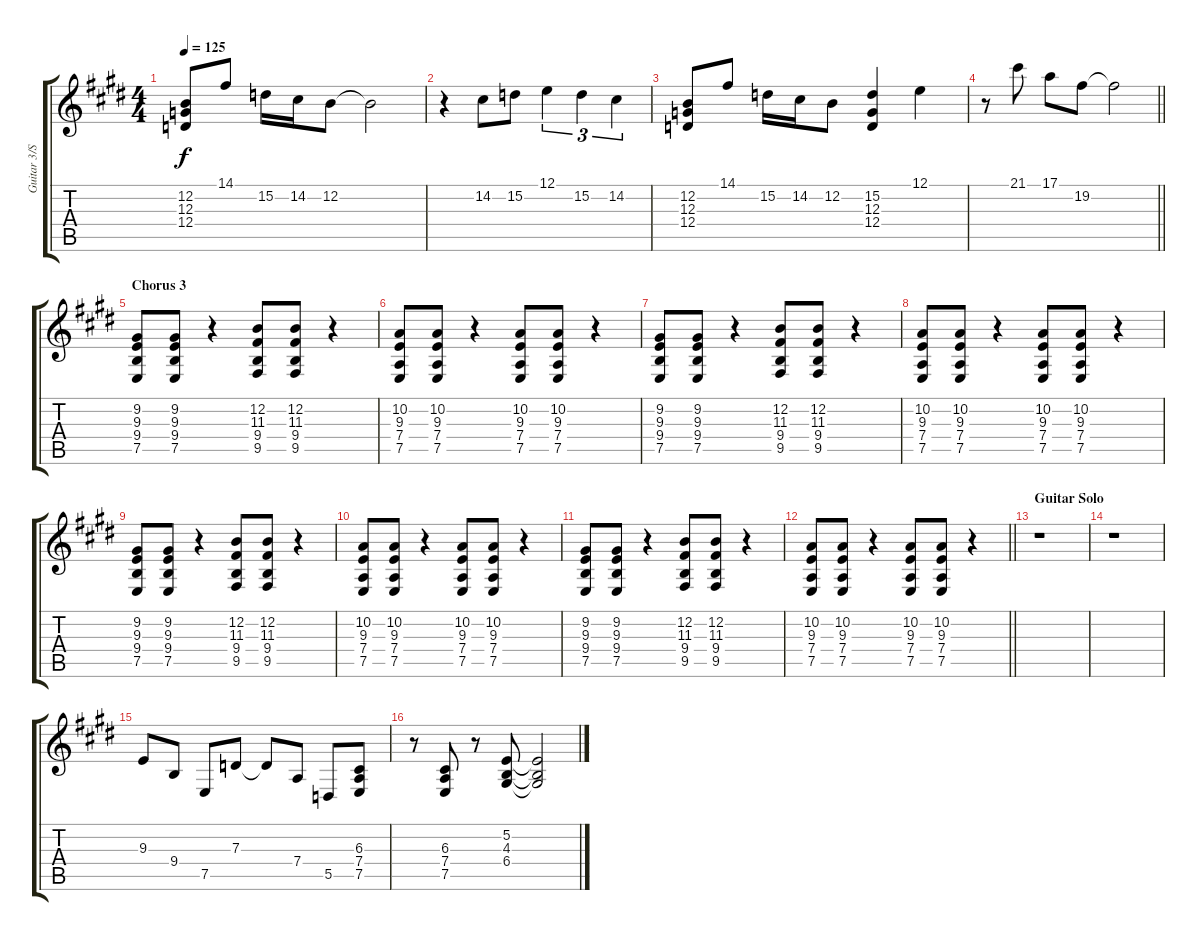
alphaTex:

\track ("Guitar 3/Synth" "Guitar 3/S") {instrument lead1square}
\staff {score tabs}
\tuning (E4 B3 G3 D3 A2 E2) {hide}
\ts (4 4)
\tempo 125
\clef g2
\ks e
(12.2 12.3 12.4).8{dy f} 14.1.8 15.2.16 14.2.16 12.2.8 12.2{t}.2 |
r.4 14.2.8 15.2.8 12.1.4{tu (3 2)} 15.2.4{tu (3 2)} 14.2.4{tu (3 2)} |
(12.2 12.3 12.4).8 14.1.8 15.2.16 14.2.16 12.2.8 (15.2 12.3 12.4).4 12.1.4 |
\barLineRight lightlight
r.8 21.1.8 17.1.8 19.2.8 19.2{t}.2 |
\section ("" "Chorus 3")
(9.2 9.3 9.4 7.5).8 (9.2 9.3 9.4 7.5).8 r.4 (12.2 11.3 9.4 9.5).8 (12.2 11.3 9.4 9.5).8 r.4 |
(10.2 9.3 7.4 7.5).8 (10.2 9.3 7.4 7.5).8 r.4 (10.2 9.3 7.4 7.5).8 (10.2 9.3 7.4 7.5).8 r.4 |
(9.2 9.3 9.4 7.5).8 (9.2 9.3 9.4 7.5).8 r.4 (12.2 11.3 9.4 9.5).8 (12.2 11.3 9.4 9.5).8 r.4 |
(10.2 9.3 7.4 7.5).8 (10.2 9.3 7.4 7.5).8 r.4 (10.2 9.3 7.4 7.5).8 (10.2 9.3 7.4 7.5).8 r.4 |
(9.2 9.3 9.4 7.5).8 (9.2 9.3 9.4 7.5).8 r.4 (12.2 11.3 9.4 9.5).8 (12.2 11.3 9.4 9.5).8 r.4 |
(10.2 9.3 7.4 7.5).8 (10.2 9.3 7.4 7.5).8 r.4 (10.2 9.3 7.4 7.5).8 (10.2 9.3 7.4 7.5).8 r.4 |
(9.2 9.3 9.4 7.5).8 (9.2 9.3 9.4 7.5).8 r.4 (12.2 11.3 9.4 9.5).8 (12.2 11.3 9.4 9.5).8 r.4 |
\barLineRight lightlight
(10.2 9.3 7.4 7.5).8 (10.2 9.3 7.4 7.5).8 r.4 (10.2 9.3 7.4 7.5).8 (10.2 9.3 7.4 7.5).8 r.4 |
\section ("" "Guitar Solo")
r.1 |
r.1 |
9.3.8 9.4.8 7.5.8 7.3.8 7.3{t}.8 7.4.8 5.5.8 (6.3 7.4 7.5).8 |
r.8 (6.3 7.4 7.5).8 r.8 (5.2 4.3 6.4).8 (5.2{t} 4.3{t} 6.4{t}).2
